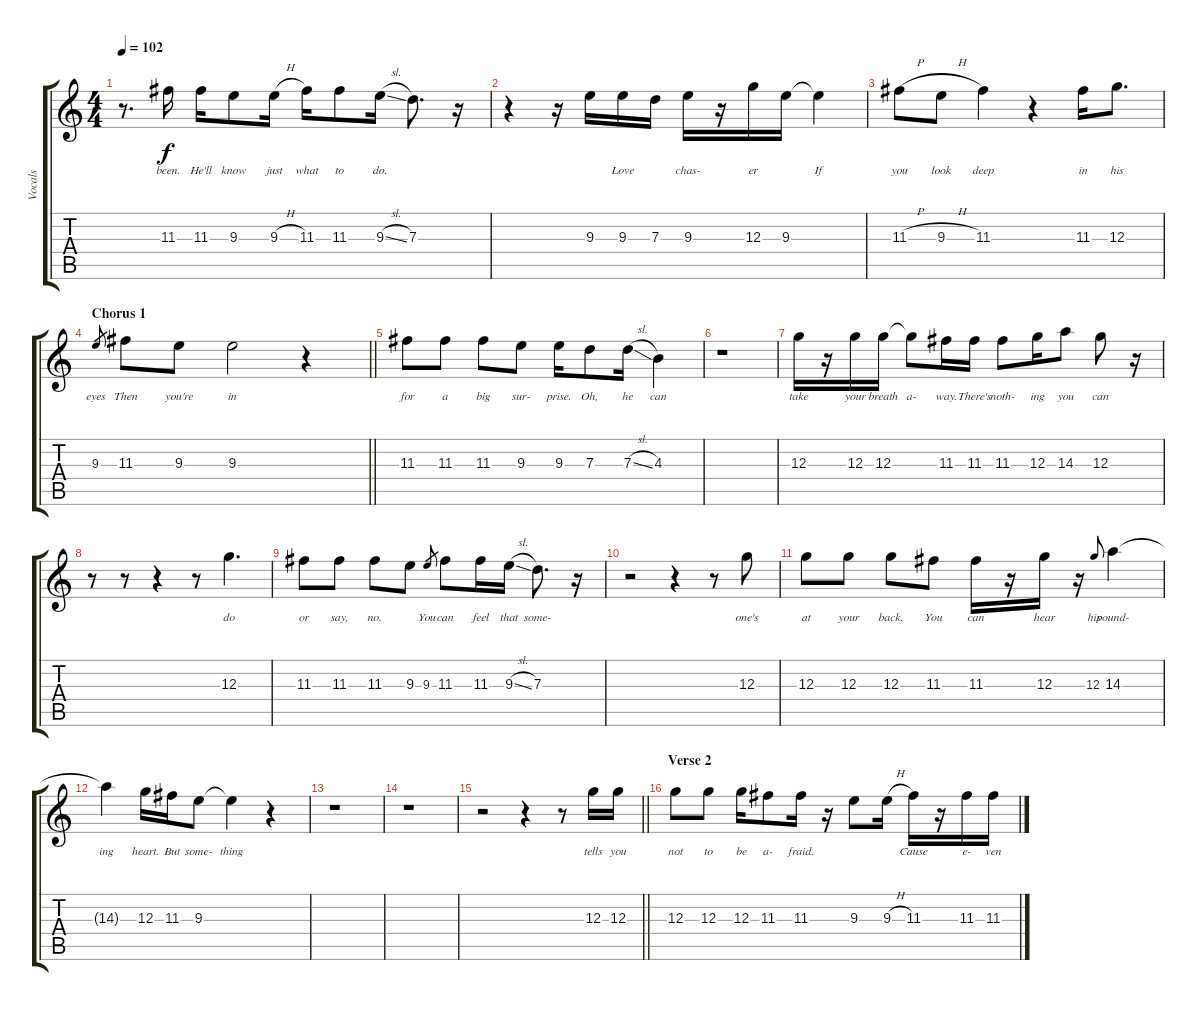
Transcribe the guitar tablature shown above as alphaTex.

\track ("Vocals" "Vocals") {instrument contrabass}
\staff {score tabs}
\tuning (E4 B3 G3 D3 A2 E2) {hide}
\ts (4 4)
\tempo 102
\clef g2
\ks c
r.8{d dy f} 11.3.16{lyrics (0 "been.") lyrics (1 "") lyrics (2 "") lyrics (3 "") lyrics (4 "")} 11.3.16{lyrics (0 "He'll") lyrics (1 "") lyrics (2 "") lyrics (3 "") lyrics (4 "")} 9.3.8{lyrics (0 "know") lyrics (1 "") lyrics (2 "") lyrics (3 "") lyrics (4 "")} 9.3{h}.16{lyrics (0 "just") lyrics (1 "") lyrics (2 "") lyrics (3 "") lyrics (4 "")} 11.3.16{lyrics (0 "what") lyrics (1 "") lyrics (2 "") lyrics (3 "") lyrics (4 "")} 11.3.8{lyrics (0 "to") lyrics (1 "") lyrics (2 "") lyrics (3 "") lyrics (4 "")} 9.3{sl}.16{lyrics (0 "do.") lyrics (1 "") lyrics (2 "") lyrics (3 "") lyrics (4 "")} 7.3.8{d lyrics (0 "") lyrics (1 "") lyrics (2 "") lyrics (3 "") lyrics (4 "")} r.16 |
r.4 r.16 9.3.16{lyrics (0 "") lyrics (1 "") lyrics (2 "") lyrics (3 "") lyrics (4 "")} 9.3.16{lyrics (0 "Love") lyrics (1 "") lyrics (2 "") lyrics (3 "") lyrics (4 "")} 7.3.16{lyrics (0 "") lyrics (1 "") lyrics (2 "") lyrics (3 "") lyrics (4 "")} 9.3.16{lyrics (0 "chas-") lyrics (1 "") lyrics (2 "") lyrics (3 "") lyrics (4 "")} r.16 12.3.16{lyrics (0 "er") lyrics (1 "") lyrics (2 "") lyrics (3 "") lyrics (4 "")} 9.3.16{lyrics (0 "") lyrics (1 "") lyrics (2 "") lyrics (3 "") lyrics (4 "")} 9.3{t}.4{lyrics (0 "If") lyrics (1 "") lyrics (2 "") lyrics (3 "") lyrics (4 "")} |
11.3{h}.8{lyrics (0 "you") lyrics (1 "") lyrics (2 "") lyrics (3 "") lyrics (4 "")} 9.3{h}.8{lyrics (0 "look") lyrics (1 "") lyrics (2 "") lyrics (3 "") lyrics (4 "")} 11.3.4{lyrics (0 "deep") lyrics (1 "") lyrics (2 "") lyrics (3 "") lyrics (4 "")} r.4 11.3.16{lyrics (0 "in") lyrics (1 "") lyrics (2 "") lyrics (3 "") lyrics (4 "")} 12.3.8{d lyrics (0 "his") lyrics (1 "") lyrics (2 "") lyrics (3 "") lyrics (4 "")} |
\section ("" "Chorus 1")
\barLineRight lightlight
9.3.8{lyrics (0 "eyes") lyrics (1 "") lyrics (2 "") lyrics (3 "") lyrics (4 "") gr} 11.3.8{lyrics (0 "Then") lyrics (1 "") lyrics (2 "") lyrics (3 "") lyrics (4 "")} 9.3.8{lyrics (0 "you're") lyrics (1 "") lyrics (2 "") lyrics (3 "") lyrics (4 "")} 9.3.2{lyrics (0 "in") lyrics (1 "") lyrics (2 "") lyrics (3 "") lyrics (4 "")} r.4 |
11.3.8{lyrics (0 "for") lyrics (1 "") lyrics (2 "") lyrics (3 "") lyrics (4 "")} 11.3.8{lyrics (0 "a") lyrics (1 "") lyrics (2 "") lyrics (3 "") lyrics (4 "")} 11.3.8{lyrics (0 "big") lyrics (1 "") lyrics (2 "") lyrics (3 "") lyrics (4 "")} 9.3.8{lyrics (0 "sur-") lyrics (1 "") lyrics (2 "") lyrics (3 "") lyrics (4 "")} 9.3.16{lyrics (0 "prise.") lyrics (1 "") lyrics (2 "") lyrics (3 "") lyrics (4 "")} 7.3.8{lyrics (0 "Oh,") lyrics (1 "") lyrics (2 "") lyrics (3 "") lyrics (4 "")} 7.3{sl}.16{lyrics (0 "he") lyrics (1 "") lyrics (2 "") lyrics (3 "") lyrics (4 "")} 4.3.4{lyrics (0 "can") lyrics (1 "") lyrics (2 "") lyrics (3 "") lyrics (4 "")} |
r.1 |
12.3.16{lyrics (0 "take") lyrics (1 "") lyrics (2 "") lyrics (3 "") lyrics (4 "")} r.16 12.3.16{lyrics (0 "your") lyrics (1 "") lyrics (2 "") lyrics (3 "") lyrics (4 "")} 12.3.16{lyrics (0 "breath") lyrics (1 "") lyrics (2 "") lyrics (3 "") lyrics (4 "")} 12.3{t}.8{lyrics (0 "a-") lyrics (1 "") lyrics (2 "") lyrics (3 "") lyrics (4 "")} 11.3.16{lyrics (0 "way.") lyrics (1 "") lyrics (2 "") lyrics (3 "") lyrics (4 "")} 11.3.16{lyrics (0 "There's") lyrics (1 "") lyrics (2 "") lyrics (3 "") lyrics (4 "")} 11.3.8{lyrics (0 "noth-") lyrics (1 "") lyrics (2 "") lyrics (3 "") lyrics (4 "")} 12.3.16{lyrics (0 "ing") lyrics (1 "") lyrics (2 "") lyrics (3 "") lyrics (4 "")} 14.3.8{lyrics (0 "you") lyrics (1 "") lyrics (2 "") lyrics (3 "") lyrics (4 "")} 12.3.8{lyrics (0 "can") lyrics (1 "") lyrics (2 "") lyrics (3 "") lyrics (4 "")} r.16 |
r.8 r.8 r.4 r.8 12.3.4{d lyrics (0 "do") lyrics (1 "") lyrics (2 "") lyrics (3 "") lyrics (4 "")} |
11.3.8{lyrics (0 "or") lyrics (1 "") lyrics (2 "") lyrics (3 "") lyrics (4 "")} 11.3.8{lyrics (0 "say,") lyrics (1 "") lyrics (2 "") lyrics (3 "") lyrics (4 "")} 11.3.8{lyrics (0 "no.") lyrics (1 "") lyrics (2 "") lyrics (3 "") lyrics (4 "")} 9.3.8{lyrics (0 "") lyrics (1 "") lyrics (2 "") lyrics (3 "") lyrics (4 "")} 9.3.8{lyrics (0 "You") lyrics (1 "") lyrics (2 "") lyrics (3 "") lyrics (4 "") gr} 11.3.8{lyrics (0 "can") lyrics (1 "") lyrics (2 "") lyrics (3 "") lyrics (4 "")} 11.3.16{lyrics (0 "feel") lyrics (1 "") lyrics (2 "") lyrics (3 "") lyrics (4 "")} 9.3{sl}.16{lyrics (0 "that") lyrics (1 "") lyrics (2 "") lyrics (3 "") lyrics (4 "")} 7.3.8{d lyrics (0 "some-") lyrics (1 "") lyrics (2 "") lyrics (3 "") lyrics (4 "")} r.16 |
r.2 r.4 r.8 12.3.8{lyrics (0 "one's") lyrics (1 "") lyrics (2 "") lyrics (3 "") lyrics (4 "")} |
12.3.8{lyrics (0 "at") lyrics (1 "") lyrics (2 "") lyrics (3 "") lyrics (4 "")} 12.3.8{lyrics (0 "your") lyrics (1 "") lyrics (2 "") lyrics (3 "") lyrics (4 "")} 12.3.8{lyrics (0 "back.") lyrics (1 "") lyrics (2 "") lyrics (3 "") lyrics (4 "")} 11.3.8{lyrics (0 "You") lyrics (1 "") lyrics (2 "") lyrics (3 "") lyrics (4 "")} 11.3.16{lyrics (0 "can") lyrics (1 "") lyrics (2 "") lyrics (3 "") lyrics (4 "")} r.16 12.3.16{lyrics (0 "hear") lyrics (1 "") lyrics (2 "") lyrics (3 "") lyrics (4 "")} r.16 12.3.8{lyrics (0 "his") lyrics (1 "") lyrics (2 "") lyrics (3 "") lyrics (4 "") gr onbeat} 14.3.4{lyrics (0 "pound-") lyrics (1 "") lyrics (2 "") lyrics (3 "") lyrics (4 "")} |
14.3{t}.4{lyrics (0 "ing") lyrics (1 "") lyrics (2 "") lyrics (3 "") lyrics (4 "")} 12.3.16{lyrics (0 "heart.") lyrics (1 "") lyrics (2 "") lyrics (3 "") lyrics (4 "")} 11.3.16{lyrics (0 "But") lyrics (1 "") lyrics (2 "") lyrics (3 "") lyrics (4 "")} 9.3.8{lyrics (0 "some-") lyrics (1 "") lyrics (2 "") lyrics (3 "") lyrics (4 "")} 9.3{t}.4{lyrics (0 "thing") lyrics (1 "") lyrics (2 "") lyrics (3 "") lyrics (4 "")} r.4 |
r.1 |
r.1 |
\barLineRight lightlight
r.2 r.4 r.8 12.3.16{lyrics (0 "tells") lyrics (1 "") lyrics (2 "") lyrics (3 "") lyrics (4 "")} 12.3.16{lyrics (0 "you") lyrics (1 "") lyrics (2 "") lyrics (3 "") lyrics (4 "")} |
\section ("" "Verse 2")
12.3.8{lyrics (0 "not") lyrics (1 "") lyrics (2 "") lyrics (3 "") lyrics (4 "")} 12.3.8{lyrics (0 "to") lyrics (1 "") lyrics (2 "") lyrics (3 "") lyrics (4 "")} 12.3.16{lyrics (0 "be") lyrics (1 "") lyrics (2 "") lyrics (3 "") lyrics (4 "")} 11.3.8{lyrics (0 "a-") lyrics (1 "") lyrics (2 "") lyrics (3 "") lyrics (4 "")} 11.3.16{lyrics (0 "fraid.") lyrics (1 "") lyrics (2 "") lyrics (3 "") lyrics (4 "")} r.16 9.3.8{lyrics (0 "") lyrics (1 "") lyrics (2 "") lyrics (3 "") lyrics (4 "")} 9.3{h}.16{lyrics (0 "") lyrics (1 "") lyrics (2 "") lyrics (3 "") lyrics (4 "")} 11.3.16{lyrics (0 "Cause") lyrics (1 "") lyrics (2 "") lyrics (3 "") lyrics (4 "")} r.16 11.3.16{lyrics (0 "e-") lyrics (1 "") lyrics (2 "") lyrics (3 "") lyrics (4 "")} 11.3.16{lyrics (0 "ven") lyrics (1 "") lyrics (2 "") lyrics (3 "") lyrics (4 "")}
